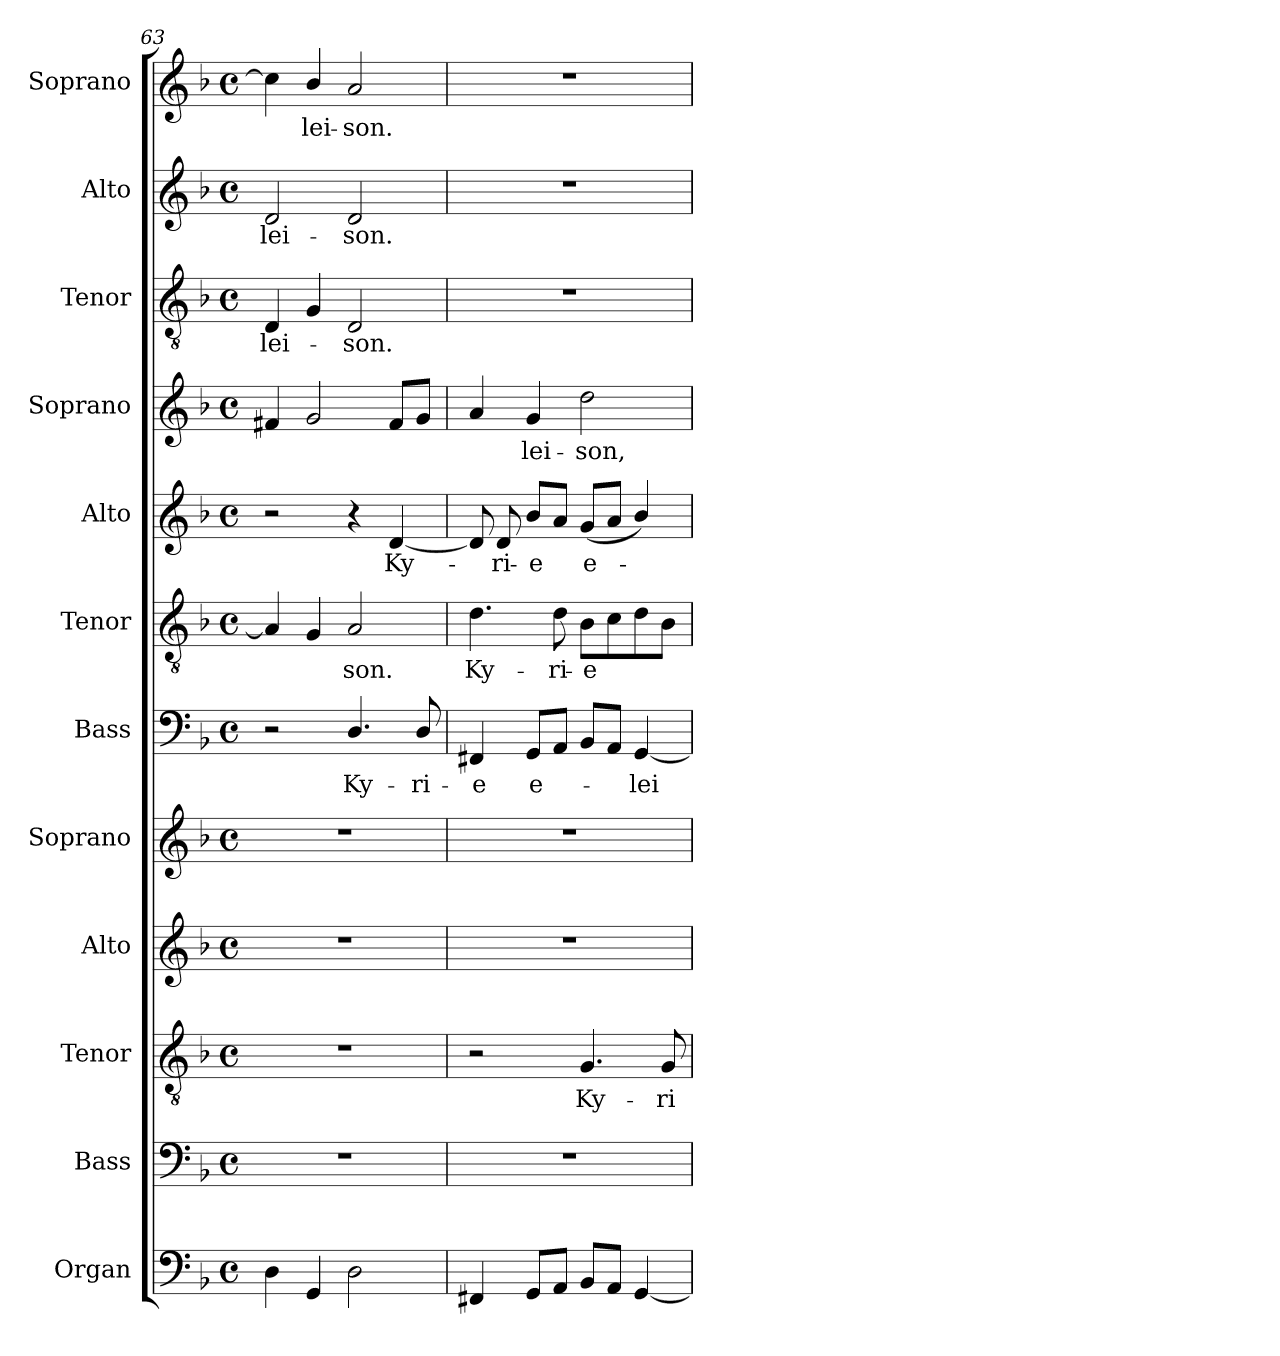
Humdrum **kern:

**kern	**kern	**kern	**text	**kern	**kern	**kern	**text	**kern	**text	**kern	**text	**kern	**text	**kern	**text	**kern	**text	**kern	**text
*part12	*part11	*part10	*part10	*part9	*part8	*part7	*part7	*part6	*part6	*part5	*part5	*part4	*part4	*part3	*part3	*part2	*part2	*part1	*part1
*staff12	*staff11	*staff10	*staff10	*staff9	*staff8	*staff7	*staff7	*staff6	*staff6	*staff5	*staff5	*staff4	*staff4	*staff3	*staff3	*staff2	*staff2	*staff1	*staff1
*I"Organ	*I"Bass	*I"Tenor	*	*I"Alto	*I"Soprano	*I"Bass	*	*I"Tenor	*	*I"Alto	*	*I"Soprano	*	*I"Tenor	*	*I"Alto	*	*I"Soprano	*
*I'Org.	*I'B.	*I'T.	*	*I'A.	*I'S.	*I'B.	*	*I'T.	*	*I'A.	*	*I'S.	*	*I'T.	*	*I'A.	*	*I'S.	*
*clefF4	*clefF4	*clefGv2	*	*clefG2	*clefG2	*clefF4	*	*clefGv2	*	*clefG2	*	*clefG2	*	*clefGv2	*	*clefG2	*	*clefG2	*
*	*	*ITrd7c12	*	*	*	*	*	*ITrd7c12	*	*	*	*	*	*ITrd7c12	*	*	*	*	*
*k[b-]	*k[b-]	*k[b-]	*	*k[b-]	*k[b-]	*k[b-]	*	*k[b-]	*	*k[b-]	*	*k[b-]	*	*k[b-]	*	*k[b-]	*	*k[b-]	*
*F:	*F:	*F:	*	*F:	*F:	*F:	*	*F:	*	*F:	*	*F:	*	*F:	*	*F:	*	*F:	*
*M4/4	*M4/4	*M4/4	*	*M4/4	*M4/4	*M4/4	*	*M4/4	*	*M4/4	*	*M4/4	*	*M4/4	*	*M4/4	*	*M4/4	*
*met(c)	*met(c)	*met(c)	*	*met(c)	*met(c)	*met(c)	*	*met(c)	*	*met(c)	*	*met(c)	*	*met(c)	*	*met(c)	*	*met(c)	*
=63	=63	=63	=63	=63	=63	=63	=63	=63	=63	=63	=63	=63	=63	=63	=63	=63	=63	=63	=63
!	!	!	!	!	!	!	!	!	!	!	!	!	!	!	!LO:LY:b:color=#000000	!	!	!	!
!	!	!	!	!	!	!	!	!	!	!	!	!	!	!	!	!	!LO:LY:b:color=#000000	!	!
4Di\	1r	1r	.	1r	1r	2r	.	4AAi/]	.	2r	.	4f#Xi/	.	4DDi/	-lei-	2di/	-lei-	4cci\]	.
!	!	!	!	!	!	!	!	!	!	!	!	!	!	!	!	!	!	!	!LO:LY:b:color=#000000
4GGi/	.	.	.	.	.	.	.	4GGi/	.	.	.	2gi/	.	4GGi/	.	.	.	4b-i/	-lei-
!	!	!	!	!	!	!	!LO:LY:b:color=#000000	!	!	!	!	!	!	!	!	!	!	!	!
!	!	!	!	!	!	!	!	!	!LO:LY:b:color=#000000	!	!	!	!	!	!	!	!	!	!
!	!	!	!	!	!	!	!	!	!	!	!	!	!	!	!LO:LY:b:color=#000000	!	!	!	!
!	!	!	!	!	!	!	!	!	!	!	!	!	!	!	!	!	!LO:LY:b:color=#000000	!	!
!	!	!	!	!	!	!	!	!	!	!	!	!	!	!	!	!	!	!	!LO:LY:b:color=#000000
2Di\	.	.	.	.	.	4.Di/	Ky-	2AAi/	-son.	4r	.	.	.	2DDi/	-son.	2di/	-son.	2ai/	-son.
!	!	!	!	!	!	!	!	!	!	!	!LO:LY:b:color=#000000	!	!	!	!	!	!	!	!
.	.	.	.	.	.	.	.	.	.	[<4di/	Ky-	8f#i/L	.	.	.	.	.	.	.
!	!	!	!	!	!	!	!LO:LY:b:color=#000000	!	!	!	!	!	!	!	!	!	!	!	!
.	.	.	.	.	.	8Di/	-ri-	.	.	.	.	8gi/J	.	.	.	.	.	.	.
!!LO:PB:g=z
=64	=64	=64	=64	=64	=64	=64	=64	=64	=64	=64	=64	=64	=64	=64	=64	=64	=64	=64	=64
!	!	!	!	!	!	!	!LO:LY:b:color=#000000	!	!	!	!	!	!	!	!	!	!	!	!
!	!	!	!	!	!	!	!	!	!LO:LY:b:color=#000000	!	!	!	!	!	!	!	!	!	!
4FF#Xi/	1r	2r	.	1r	1r	4FF#Xi/	-e	4.Di\	Ky-	8di/]	.	4ai/	.	1r	.	1r	.	1r	.
!	!	!	!	!	!	!	!	!	!	!	!LO:LY:b:color=#000000	!	!	!	!	!	!	!	!
.	.	.	.	.	.	.	.	.	.	8di/	-ri-	.	.	.	.	.	.	.	.
!	!	!	!	!	!	!	!LO:LY:b:color=#000000	!	!	!	!	!	!	!	!	!	!	!	!
!	!	!	!	!	!	!	!	!	!	!	!LO:LY:b:color=#000000	!	!	!	!	!	!	!	!
!	!	!	!	!	!	!	!	!	!	!	!	!	!LO:LY:b:color=#000000	!	!	!	!	!	!
8GGi/L	.	.	.	.	.	8GGi/L	e-	.	.	8b-i/L	-e	4gi/	-lei-	.	.	.	.	.	.
!	!	!	!	!	!	!	!	!	!LO:LY:b:color=#000000	!	!	!	!	!	!	!	!	!	!
8AAi/J	.	.	.	.	.	8AAi/J	.	8Di\	-ri-	8ai/J	.	.	.	.	.	.	.	.	.
!	!	!	!LO:LY:b:color=#000000	!	!	!	!	!	!	!	!	!	!	!	!	!	!	!	!
!	!	!	!	!	!	!	!	!	!LO:LY:b:color=#000000	!	!	!	!	!	!	!	!	!	!
!	!	!	!	!	!	!	!	!	!	!	!LO:LY:b:color=#000000	!	!	!	!	!	!	!	!
!	!	!	!	!	!	!	!	!	!	!	!	!	!LO:LY:b:color=#000000	!	!	!	!	!	!
8BB-i/L	.	4.GGi/	Ky-	.	.	8BB-i/L	.	8BB-i\L	-e	(8gi/L	e-	2ddi\	-son,	.	.	.	.	.	.
8AAi/J	.	.	.	.	.	8AAi/J	.	8Ci\	.	8ai/J	.	.	.	.	.	.	.	.	.
!	!	!	!	!	!	!	!LO:LY:b:color=#000000	!	!	!	!	!	!	!	!	!	!	!	!
[<4GGi/	.	.	.	.	.	[<4GGi/	-lei-	8Di\	.	4b-i/)	.	.	.	.	.	.	.	.	.
!	!	!	!LO:LY:b:color=#000000	!	!	!	!	!	!	!	!	!	!	!	!	!	!	!	!
.	.	8GGi/	-ri-	.	.	.	.	8BB-i\J	.	.	.	.	.	.	.	.	.	.	.
=	=	=	=	=	=	=	=	=	=	=	=	=	=	=	=	=	=	=	=
*-	*-	*-	*-	*-	*-	*-	*-	*-	*-	*-	*-	*-	*-	*-	*-	*-	*-	*-	*-
